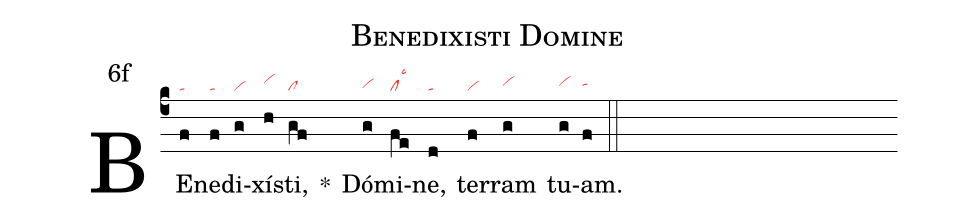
name:Benedixisti Domine;
mode:6;
office-part: Laudes Ant 1;
annotation: 6f;
nabc-lines:1;
%%
(c4)
BE(f|ta)ne(f|ta)di(g|vi)xí(h|vihi)sti,(gf|cl) *()
Dó(g|vihg)mi(fe|cllsc3)ne,(d|ta) ter(f|vi)ram(g|vihh) tu(g|vihh)am.(f|tahh) (::)
